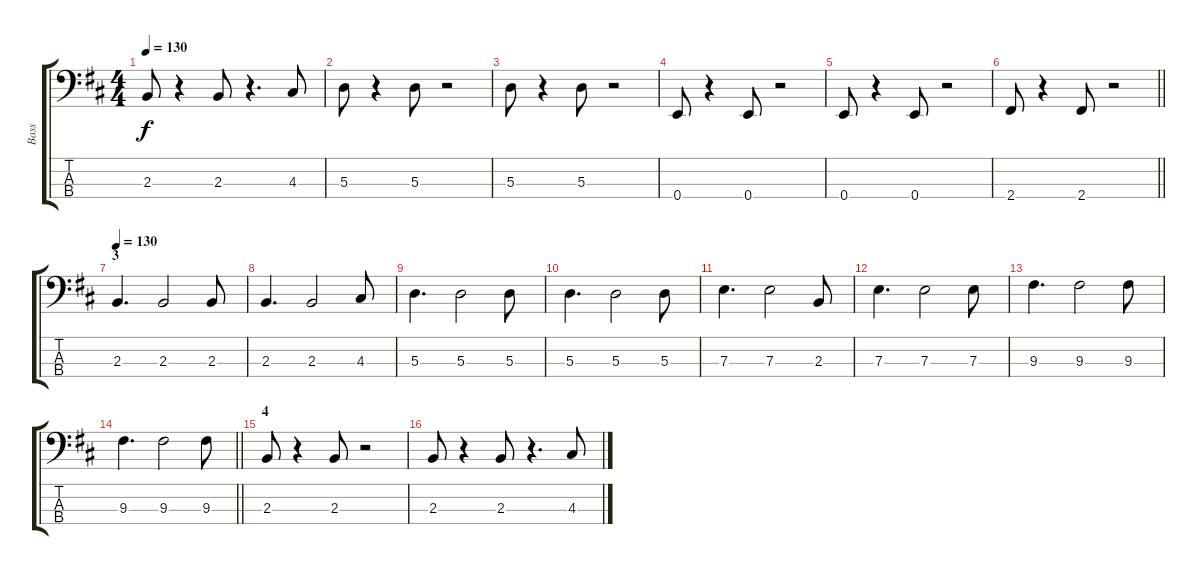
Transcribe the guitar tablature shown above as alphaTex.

\track ("Bass" "Bass") {instrument electricbassfinger bank 1}
\staff {score tabs}
\tuning (G2 D2 A1 E1) {hide}
\ts (4 4)
\tempo 130
\clef f4
\ks d
2.3.8{dy f} r.4 2.3.8 r.4{d} 4.3.8 |
5.3.8 r.4 5.3.8 r.2 |
5.3.8 r.4 5.3.8 r.2 |
0.4.8 r.4 0.4.8 r.2 |
0.4.8 r.4 0.4.8 r.2 |
\barLineRight lightlight
2.4.8 r.4 2.4.8 r.2 |
\section ("" "3")
\tempo 130
2.3.4{d} 2.3.2 2.3.8 |
2.3.4{d} 2.3.2 4.3.8 |
5.3.4{d} 5.3.2 5.3.8 |
5.3.4{d} 5.3.2 5.3.8 |
7.3.4{d} 7.3.2 2.3.8 |
7.3.4{d} 7.3.2 7.3.8 |
9.3.4{d} 9.3.2 9.3.8 |
\barLineRight lightlight
9.3.4{d} 9.3.2 9.3.8 |
\section ("" "4")
2.3.8 r.4 2.3.8 r.2 |
2.3.8 r.4 2.3.8 r.4{d} 4.3.8
